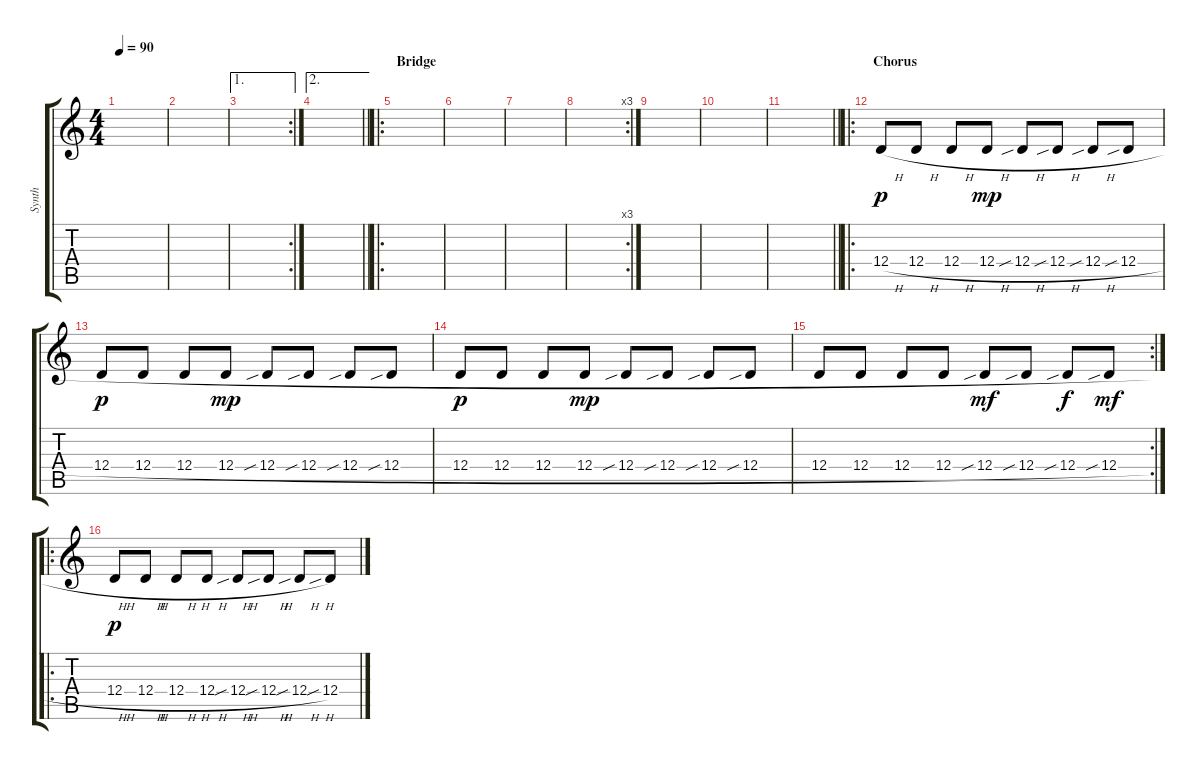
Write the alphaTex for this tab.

\track ("Synth" "Synth") {instrument lead1square}
\staff {score tabs}
\tuning (E4 B3 G3 D3 A2 D2) {hide}
\ts (4 4)
\tempo 90
\clef g2
\ks c
|
|
\ae 1
\rc 2
|
\ae 2
\barLineRight lightlight
|
\ro
\section ("" "Bridge")
|
|
|
\rc 3
|
|
|
\barLineRight lightlight
|
\ro
\section ("" "Chorus")
12.4{h}.8{dy p} 12.4{h}.8 12.4{h}.8 12.4{h}.8{dy mp} 12.4{sib h}.8 12.4{sib h}.8 12.4{sib h}.8 12.4{sib h}.8 |
12.4{h}.8{dy p} 12.4{h}.8 12.4{h}.8 12.4{h}.8{dy mp} 12.4{sib h}.8 12.4{sib h}.8 12.4{sib h}.8 12.4{sib h}.8 |
12.4{h}.8{dy p} 12.4{h}.8 12.4{h}.8 12.4{h}.8{dy mp} 12.4{sib h}.8 12.4{sib h}.8 12.4{sib h}.8 12.4{sib h}.8 |
\rc 2
12.4{h}.8 12.4{h}.8 12.4{h}.8 12.4{h}.8 12.4{sib h}.8{dy mf} 12.4{sib h}.8 12.4{sib h}.8{dy f} 12.4{sib h}.8{dy mf} |
\ro
12.4{h}.8{dy p} 12.4{h}.8 12.4{h}.8 12.4{h}.8 12.4{sib h}.8 12.4{sib h}.8 12.4{sib h}.8 12.4{sib h}.8
